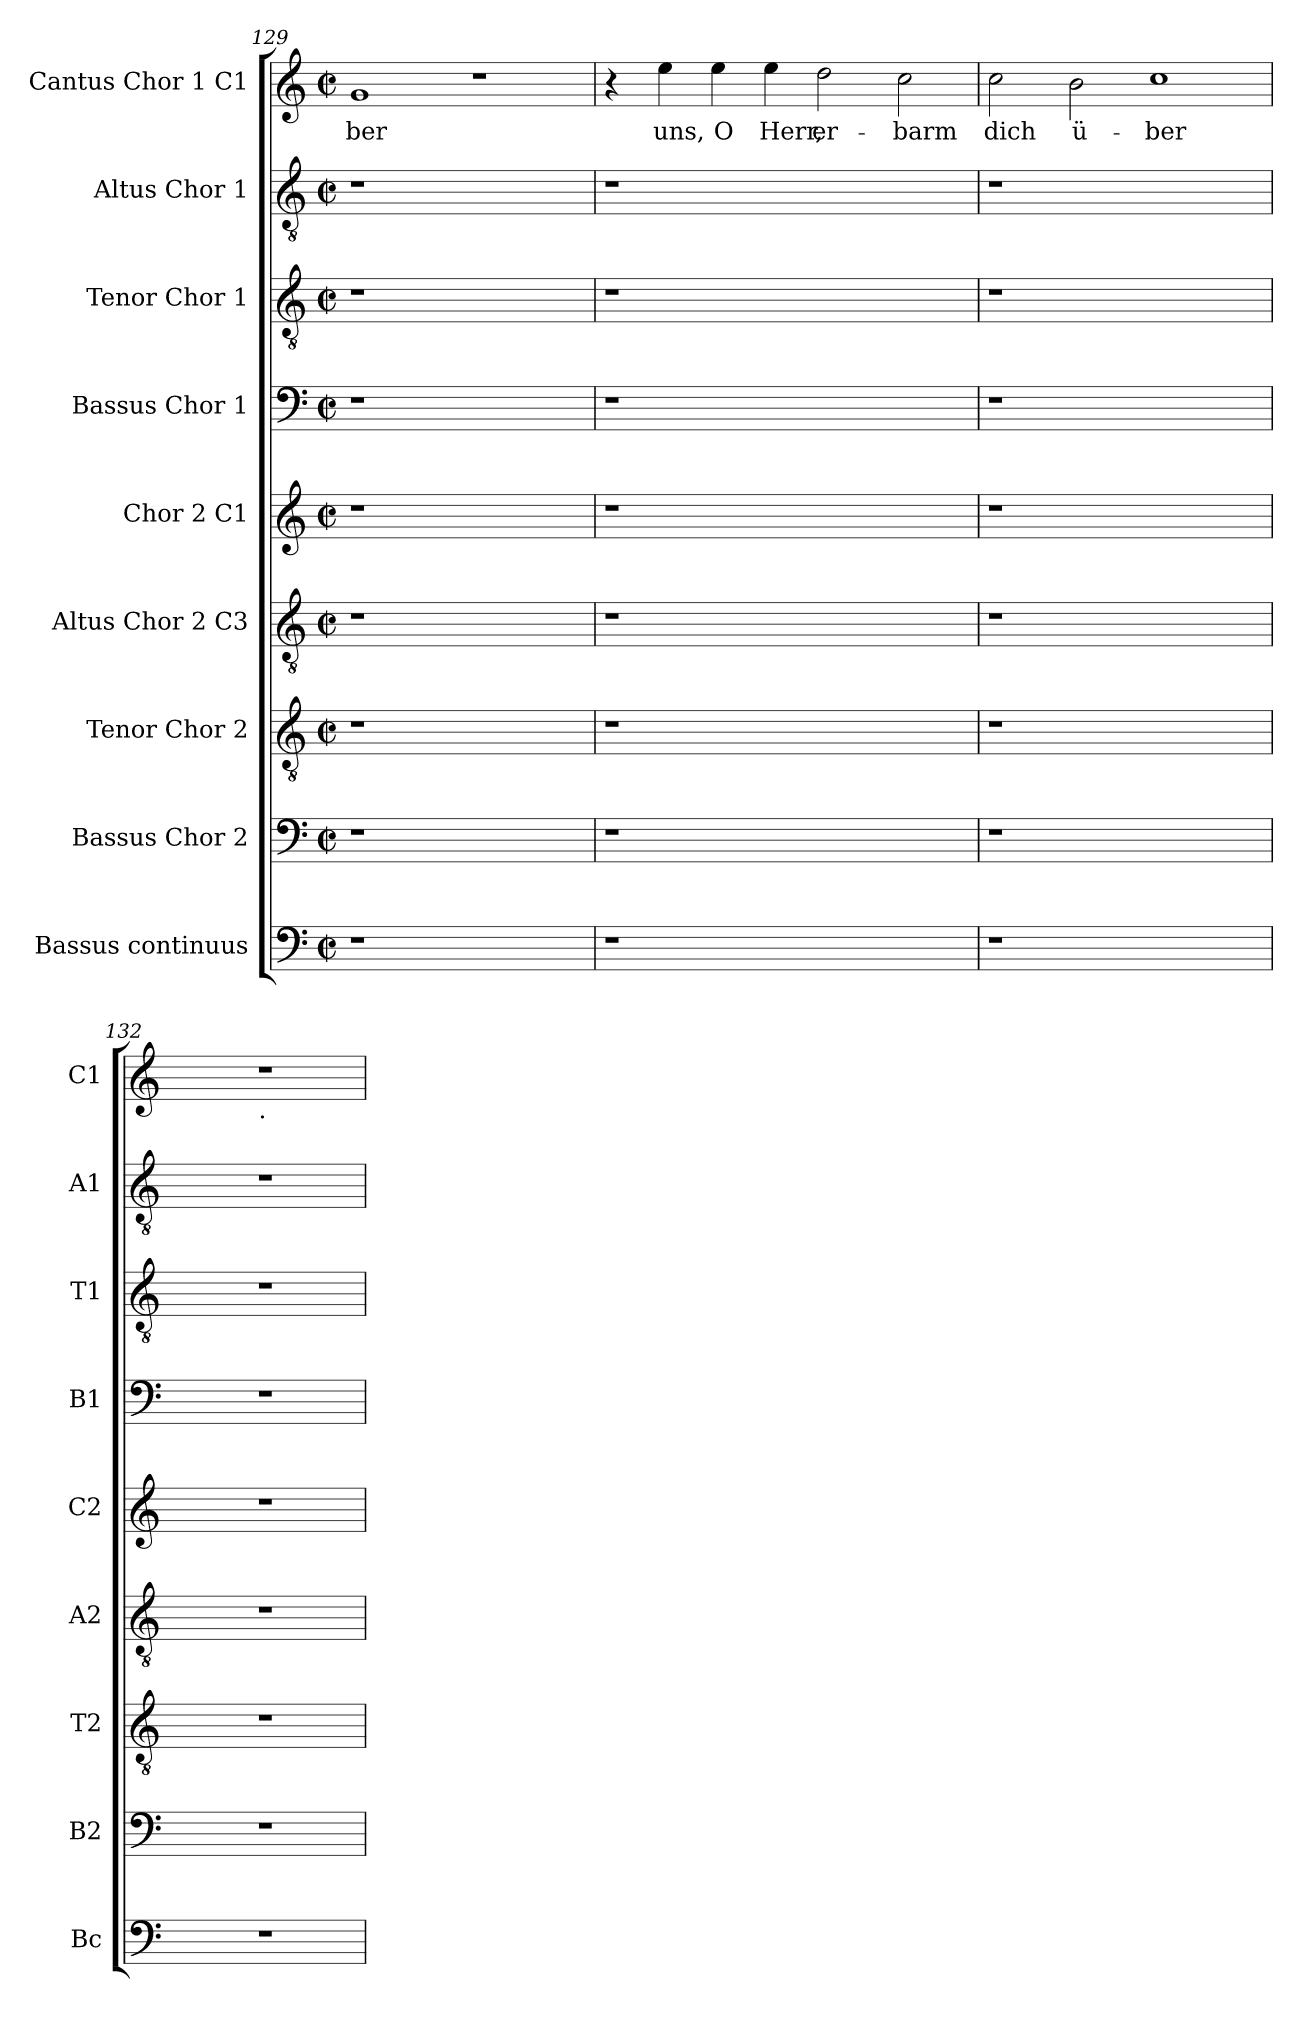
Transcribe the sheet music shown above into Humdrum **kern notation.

**kern	**kern	**kern	**kern	**kern	**kern	**kern	**kern	**kern	**text
*part9	*part8	*part7	*part6	*part5	*part4	*part3	*part2	*part1	*part1
*staff9	*staff8	*staff7	*staff6	*staff5	*staff4	*staff3	*staff2	*staff1	*staff1
*I"Bassus continuus	*I"Bassus Chor 2	*I"Tenor Chor 2	*I"Altus Chor 2 C3	*I"Chor 2 C1	*I"Bassus Chor 1	*I"Tenor Chor 1	*I"Altus Chor 1	*I"Cantus Chor 1 C1	*
*I'Bc	*I'B2	*I'T2	*I'A2	*I'C2	*I'B1	*I'T1	*I'A1	*I'C1	*
*clefF4	*clefF4	*clefGv2	*clefGv2	*clefG2	*clefF4	*clefGv2	*clefGv2	*clefG2	*
*ITrd7c12	*	*	*	*	*	*	*	*	*
*k[]	*k[]	*k[]	*k[]	*k[]	*k[]	*k[]	*k[]	*k[]	*
*C:	*C:	*C:	*C:	*C:	*C:	*C:	*C:	*C:	*
*M2/2	*M2/2	*M2/2	*M2/2	*M2/2	*M2/2	*M2/2	*M2/2	*M2/2	*
*met(c|)	*met(c|)	*met(c|)	*met(c|)	*met(c|)	*met(c|)	*met(c|)	*met(c|)	*met(c|)	*
=129	=129	=129	=129	=129	=129	=129	=129	=129	=129
!	!	!	!	!	!	!	!	!	!LO:LY:b
1r	1r	1r	1r	1r	1r	1r	1r	1g	-ber
1ryy	1ryy	1ryy	1ryy	1ryy	1ryy	1ryy	1ryy	1r	.
!!LO:LB:g=z
=130	=130	=130	=130	=130	=130	=130	=130	=130	=130
1r	1r	1r	1r	1r	1r	1r	1r	4r	.
!	!	!	!	!	!	!	!	!	!LO:LY:b
.	.	.	.	.	.	.	.	4ee\	uns,
!	!	!	!	!	!	!	!	!	!LO:LY:b
.	.	.	.	.	.	.	.	4ee\	O
!	!	!	!	!	!	!	!	!	!LO:LY:b
.	.	.	.	.	.	.	.	4ee\	Herr,
!	!	!	!	!	!	!	!	!	!LO:LY:b
1ryy	1ryy	1ryy	1ryy	1ryy	1ryy	1ryy	1ryy	2dd\	er-
!	!	!	!	!	!	!	!	!	!LO:LY:b
.	.	.	.	.	.	.	.	2cc\	-barm
=131	=131	=131	=131	=131	=131	=131	=131	=131	=131
!	!	!	!	!	!	!	!	!	!LO:LY:b
1r	1r	1r	1r	1r	1r	1r	1r	2cc\	dich
!	!	!	!	!	!	!	!	!	!LO:LY:b
.	.	.	.	.	.	.	.	2b\	ü-
!	!	!	!	!	!	!	!	!	!LO:LY:b
1ryy	1ryy	1ryy	1ryy	1ryy	1ryy	1ryy	1ryy	1cc	-ber
=132	=132	=132	=132	=132	=132	=132	=132	=132	=132
*	*	*	*	*	*	*	*	*^	*
1r	1r	1r	1r	1r	1r	1r	1r	1r	4...ryy	.
!	!	!	!	!	!	!	!	!	!LO:TX:b:t=.	!
.	.	.	.	.	.	.	.	.	2ryy	.
.	.	.	.	.	.	.	.	.	32ryy	.
*	*	*	*	*	*	*	*	*v	*v	*
=	=	=	=	=	=	=	=	=	=
*-	*-	*-	*-	*-	*-	*-	*-	*-	*-
